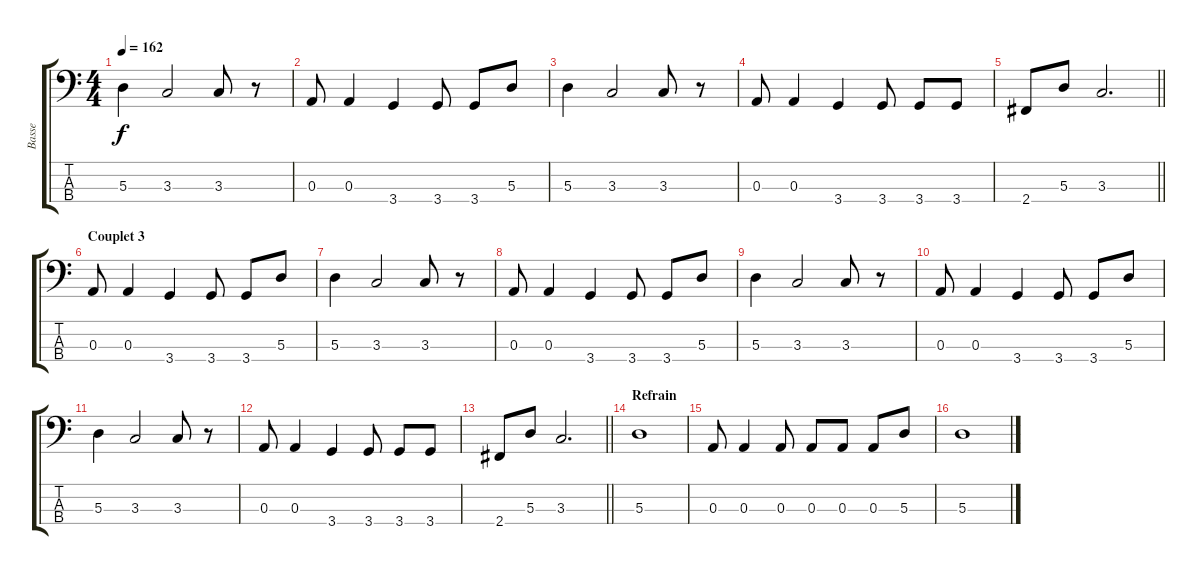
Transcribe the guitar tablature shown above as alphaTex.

\track ("Basse" "Basse") {instrument electricbassfinger}
\staff {score tabs}
\tuning (G2 D2 A1 E1) {hide}
\ts (4 4)
\tempo 162
\clef f4
\ks c
5.3.4{dy f} 3.3.2 3.3.8 r.8 |
0.3.8 0.3.4 3.4.4 3.4.8 3.4.8 5.3.8 |
5.3.4 3.3.2 3.3.8 r.8 |
0.3.8 0.3.4 3.4.4 3.4.8 3.4.8 3.4.8 |
\barLineRight lightlight
2.4.8 5.3.8 3.3.2{d} |
\section ("" "Couplet 3")
0.3.8 0.3.4 3.4.4 3.4.8 3.4.8 5.3.8 |
5.3.4 3.3.2 3.3.8 r.8 |
0.3.8 0.3.4 3.4.4 3.4.8 3.4.8 5.3.8 |
5.3.4 3.3.2 3.3.8 r.8 |
0.3.8 0.3.4 3.4.4 3.4.8 3.4.8 5.3.8 |
5.3.4 3.3.2 3.3.8 r.8 |
0.3.8 0.3.4 3.4.4 3.4.8 3.4.8 3.4.8 |
\barLineRight lightlight
2.4.8 5.3.8 3.3.2{d} |
\section ("" "Refrain ")
5.3.1 |
0.3.8 0.3.4 0.3.8 0.3.8 0.3.8 0.3.8 5.3.8 |
5.3.1
